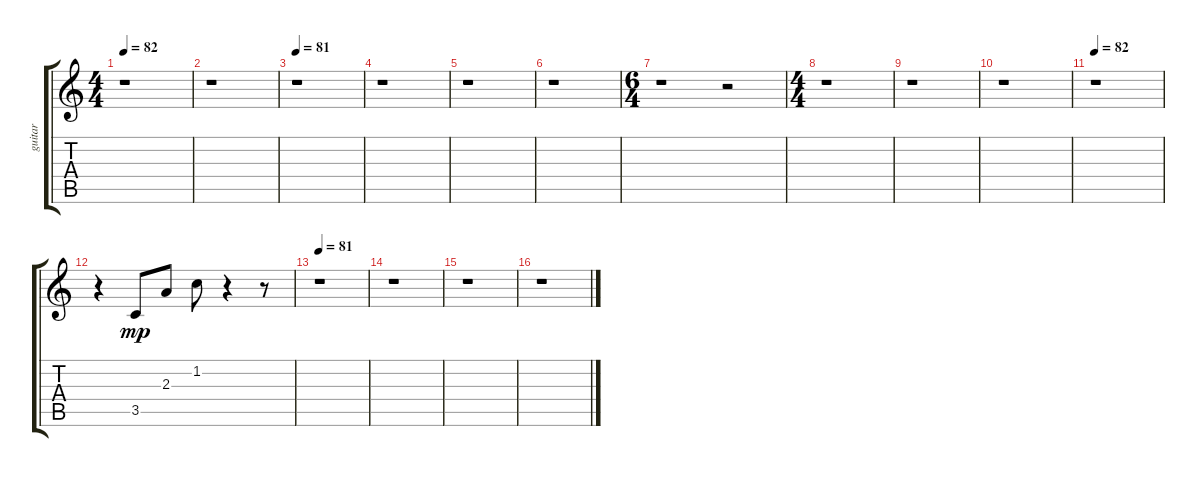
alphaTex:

\track ("guitar" "guitar") {instrument acousticguitarnylon}
\staff {score tabs}
\tuning (E4 B3 G3 D3 A2 E2) {hide}
\ts (4 4)
\tempo 82
\clef g2
\ks c
r.1{dy mp} |
r.1 |
\tempo 81
r.1 |
r.1 |
r.1 |
r.1 |
\ts (6 4)
r.1 r.2 |
\ts (4 4)
r.1 |
r.1 |
r.1 |
\tempo 82
r.1 |
r.4 3.5.8 2.3.8 1.2.8 r.4 r.8 |
\tempo 81
r.1 |
r.1 |
r.1 |
r.1
